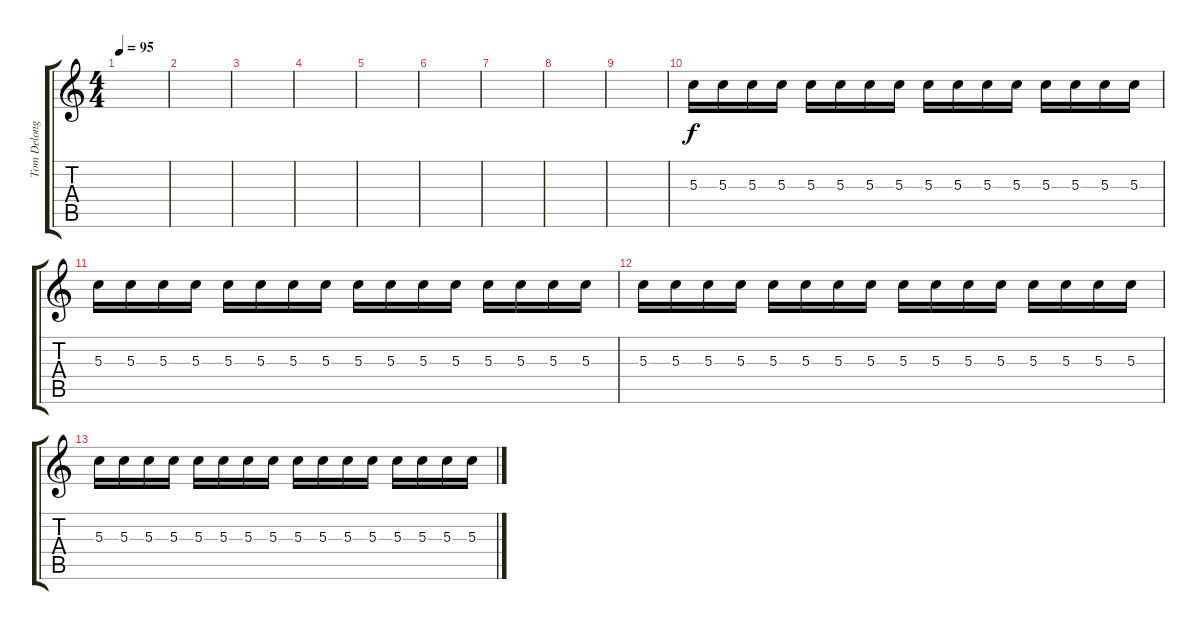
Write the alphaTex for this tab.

\track ("Tom Delonge  Muted" "Tom Delong") {instrument electricguitarmuted}
\staff {score tabs}
\tuning (E4 B3 G3 D3 A2 E2) {hide}
\ts (4 4)
\tempo 95
\clef g2
\ks c
|
|
|
|
|
|
|
|
|
5.3.16 5.3.16 5.3.16 5.3.16 5.3.16 5.3.16 5.3.16 5.3.16 5.3.16 5.3.16 5.3.16 5.3.16 5.3.16 5.3.16 5.3.16 5.3.16 |
5.3.16 5.3.16 5.3.16 5.3.16 5.3.16 5.3.16 5.3.16 5.3.16 5.3.16 5.3.16 5.3.16 5.3.16 5.3.16 5.3.16 5.3.16 5.3.16 |
5.3.16 5.3.16 5.3.16 5.3.16 5.3.16 5.3.16 5.3.16 5.3.16 5.3.16 5.3.16 5.3.16 5.3.16 5.3.16 5.3.16 5.3.16 5.3.16 |
5.3.16 5.3.16 5.3.16 5.3.16 5.3.16 5.3.16 5.3.16 5.3.16 5.3.16{instrument distortionguitar} 5.3.16 5.3.16 5.3.16 5.3.16 5.3.16 5.3.16 5.3.16
